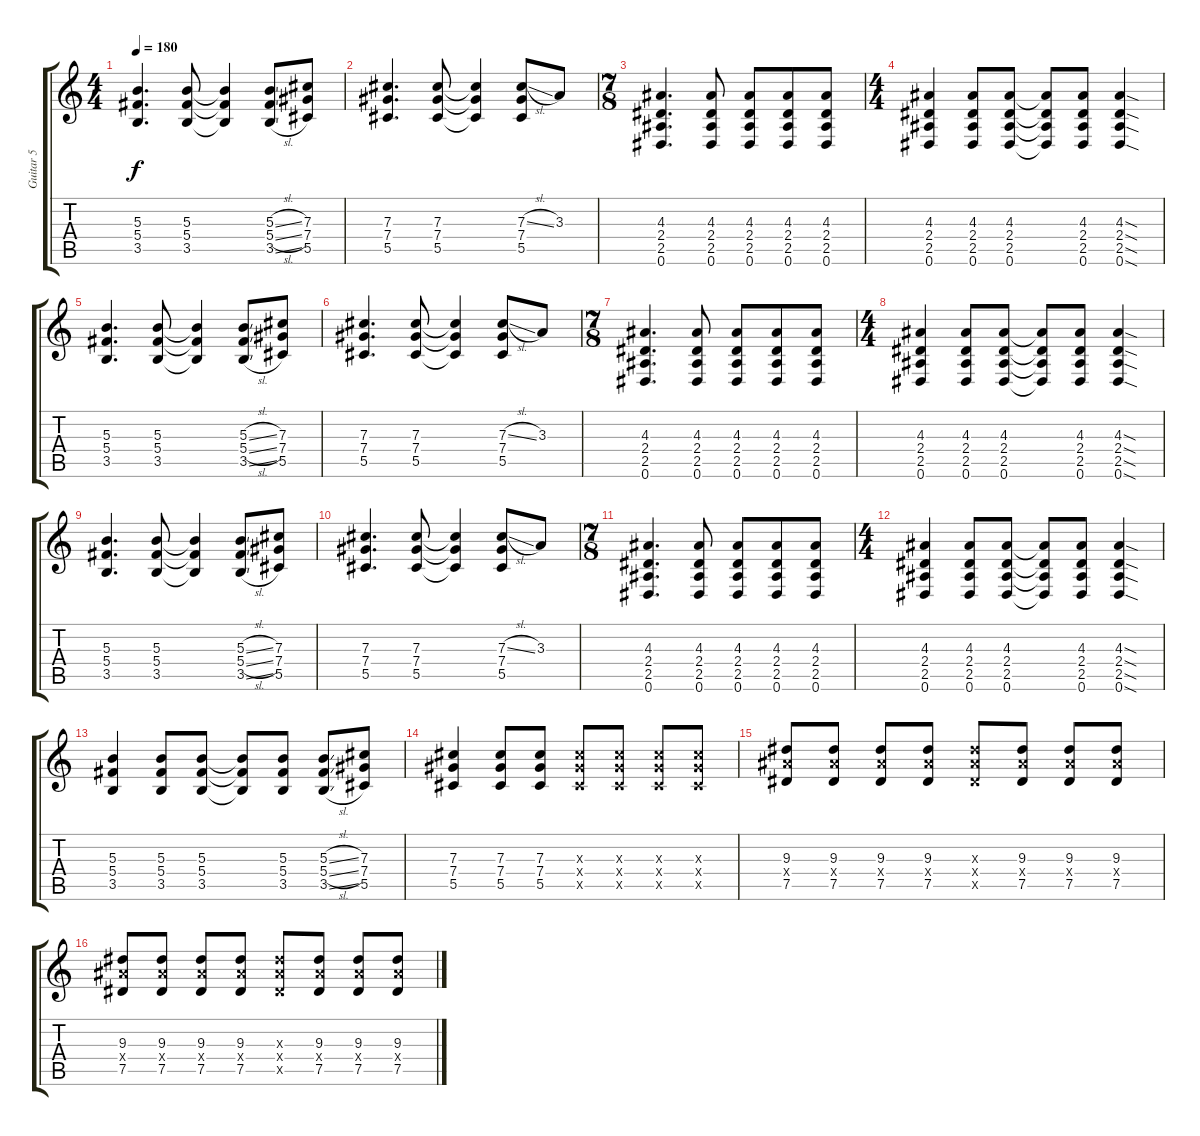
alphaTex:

\track ("Guitar 5" "Guitar 5") {instrument distortionguitar}
\staff {score tabs}
\tuning (Eb4 Bb3 Gb3 Db3 Ab2 Eb2) {hide}
\ts (4 4)
\tempo 180
\clef g2
\ks c
(5.3 5.4 3.5).4{d dy f} (5.3 5.4 3.5).8 (5.3{t} 5.4{t} 3.5{t}).4 (5.3{sl} 5.4{sl} 3.5{sl}).8 (7.3 7.4 5.5).8 |
(7.3 7.4 5.5).4{d} (7.3 7.4 5.5).8 (7.3{t} 7.4{t} 5.5{t}).4 (7.3{sl} 7.4 5.5).8 3.3.8 |
\ts (7 8)
(4.3 2.4 2.5 0.6).4{d} (4.3 2.4 2.5 0.6).8 (4.3 2.4 2.5 0.6).8 (4.3 2.4 2.5 0.6).8 (4.3 2.4 2.5 0.6).8 |
\ts (4 4)
(4.3 2.4 2.5 0.6).4 (4.3 2.4 2.5 0.6).8 (4.3 2.4 2.5 0.6).8 (4.3{t} 2.4{t} 2.5{t} 0.6{t}).8 (4.3 2.4 2.5 0.6).8 (4.3{sod} 2.4{sod} 2.5{sod} 0.6{sod}).4 |
(5.3 5.4 3.5).4{d} (5.3 5.4 3.5).8 (5.3{t} 5.4{t} 3.5{t}).4 (5.3{sl} 5.4{sl} 3.5{sl}).8 (7.3 7.4 5.5).8 |
(7.3 7.4 5.5).4{d} (7.3 7.4 5.5).8 (7.3{t} 7.4{t} 5.5{t}).4 (7.3{sl} 7.4 5.5).8 3.3.8 |
\ts (7 8)
(4.3 2.4 2.5 0.6).4{d} (4.3 2.4 2.5 0.6).8 (4.3 2.4 2.5 0.6).8 (4.3 2.4 2.5 0.6).8 (4.3 2.4 2.5 0.6).8 |
\ts (4 4)
(4.3 2.4 2.5 0.6).4 (4.3 2.4 2.5 0.6).8 (4.3 2.4 2.5 0.6).8 (4.3{t} 2.4{t} 2.5{t} 0.6{t}).8 (4.3 2.4 2.5 0.6).8 (4.3{sod} 2.4{sod} 2.5{sod} 0.6{sod}).4 |
(5.3 5.4 3.5).4{d} (5.3 5.4 3.5).8 (5.3{t} 5.4{t} 3.5{t}).4 (5.3{sl} 5.4{sl} 3.5{sl}).8 (7.3 7.4 5.5).8 |
(7.3 7.4 5.5).4{d} (7.3 7.4 5.5).8 (7.3{t} 7.4{t} 5.5{t}).4 (7.3{sl} 7.4 5.5).8 3.3.8 |
\ts (7 8)
(4.3 2.4 2.5 0.6).4{d} (4.3 2.4 2.5 0.6).8 (4.3 2.4 2.5 0.6).8 (4.3 2.4 2.5 0.6).8 (4.3 2.4 2.5 0.6).8 |
\ts (4 4)
(4.3 2.4 2.5 0.6).4 (4.3 2.4 2.5 0.6).8 (4.3 2.4 2.5 0.6).8 (4.3{t} 2.4{t} 2.5{t} 0.6{t}).8 (4.3 2.4 2.5 0.6).8 (4.3{sod} 2.4{sod} 2.5{sod} 0.6{sod}).4 |
(5.3 5.4 3.5).4 (5.3 5.4 3.5).8 (5.3 5.4 3.5).8 (5.3{t} 5.4{t} 3.5{t}).8 (5.3 5.4 3.5).8 (5.3{sl} 5.4{sl} 3.5{sl}).8 (7.3 7.4 5.5).8 |
(7.3 7.4 5.5).4 (7.3 7.4 5.5).8 (7.3 7.4 5.5).8 (7.3{x} 7.4{x} 5.5{x}).8 (7.3{x} 7.4{x} 5.5{x}).8 (7.3{x} 7.4{x} 5.5{x}).8 (7.3{x} 7.4{x} 5.5{x}).8 |
(9.3 9.4{x} 7.5).8 (9.3 9.4{x} 7.5).8 (9.3 9.4{x} 7.5).8 (9.3 9.4{x} 7.5).8 (9.3{x} 9.4{x} 7.5{x}).8 (9.3 9.4{x} 7.5).8 (9.3 9.4{x} 7.5).8 (9.3 9.4{x} 7.5).8 |
(9.3 9.4{x} 7.5).8 (9.3 9.4{x} 7.5).8 (9.3 9.4{x} 7.5).8 (9.3 9.4{x} 7.5).8 (9.3{x} 9.4{x} 7.5{x}).8 (9.3 9.4{x} 7.5).8 (9.3 9.4{x} 7.5).8 (9.3 9.4{x} 7.5).8
